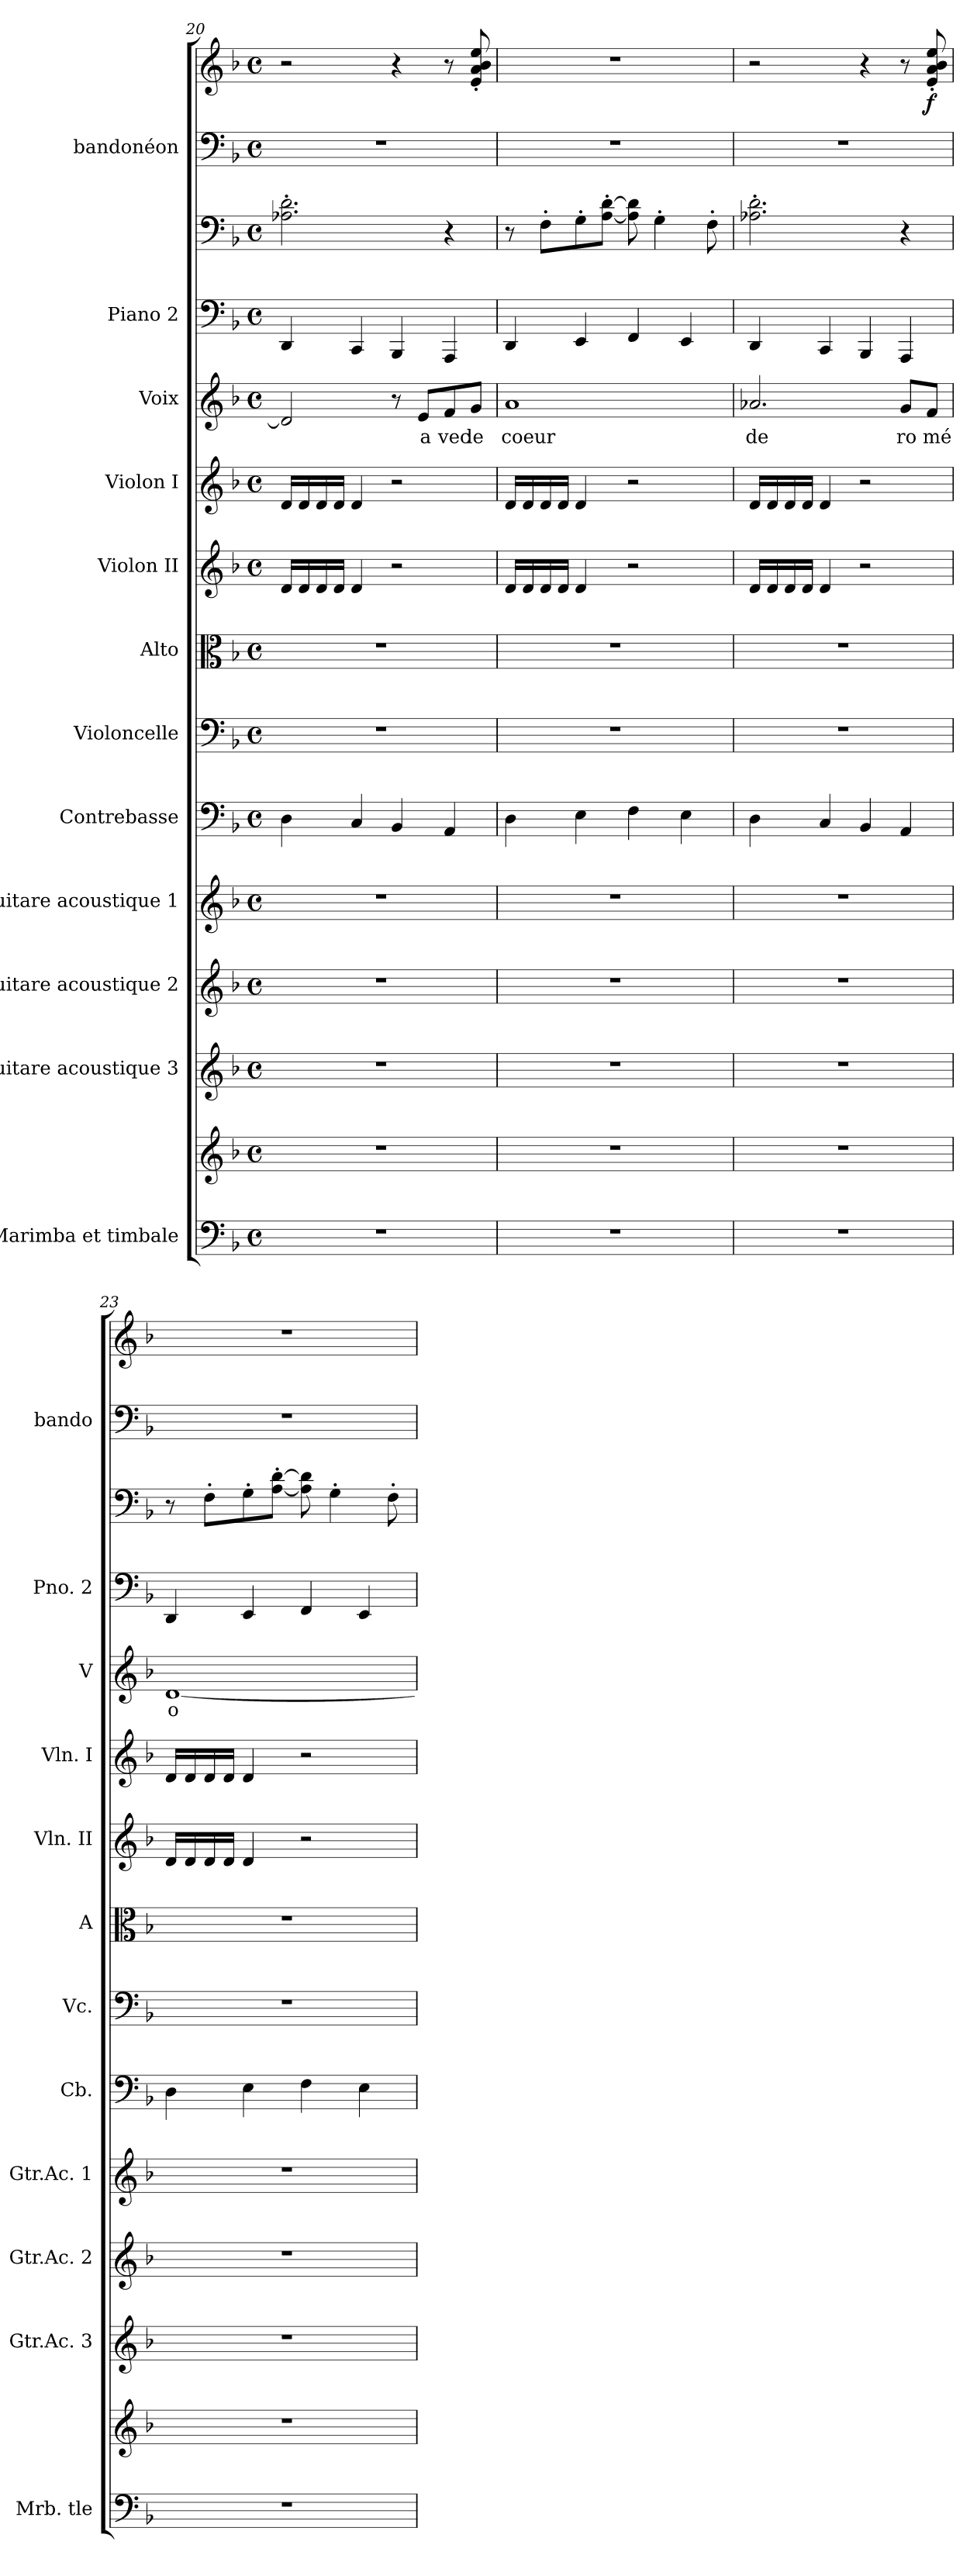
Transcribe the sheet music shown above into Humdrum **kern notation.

**kern	**kern	**kern	**kern	**kern	**kern	**kern	**kern	**kern	**kern	**kern	**text	**kern	**kern	**kern	**kern	**dynam
*part12	*part12	*part11	*part10	*part9	*part8	*part7	*part6	*part5	*part4	*part3	*part3	*part2	*part2	*part1	*part1	*part1
*staff15	*staff14	*staff13	*staff12	*staff11	*staff10	*staff9	*staff8	*staff7	*staff6	*staff5	*staff5	*staff4	*staff3	*staff2	*staff1	*staff1/2
*I"Marimba et timbale	*	*I"Guitare acoustique 3	*I"Guitare acoustique 2	*I"Guitare acoustique 1	*I"Contrebasse	*I"Violoncelle	*I"Alto	*I"Violon II	*I"Violon I	*I"Voix	*	*I"Piano 2	*	*I"bandonéon	*	*
*I'Mrb. tle	*	*I'Gtr.Ac. 3	*I'Gtr.Ac. 2	*I'Gtr.Ac. 1	*I'Cb.	*I'Vc.	*I'A	*I'Vln. II	*I'Vln. I	*I'V	*	*I'Pno. 2	*	*I'bando	*	*
*clefF4	*clefG2	*clefG2	*clefG2	*clefG2	*clefF4	*clefF4	*clefC3	*clefG2	*clefG2	*clefG2	*	*clefF4	*clefF4	*clefF4	*clefG2	*
*	*	*ITrd7c12	*ITrd7c12	*ITrd7c12	*ITrd7c12	*	*	*	*	*	*	*	*	*	*	*
*k[b-]	*k[b-]	*k[b-]	*k[b-]	*k[b-]	*k[b-]	*k[b-]	*k[b-]	*k[b-]	*k[b-]	*k[b-]	*	*k[b-]	*k[b-]	*k[b-]	*k[b-]	*
*d:	*d:	*d:	*d:	*d:	*d:	*d:	*d:	*d:	*d:	*d:	*	*d:	*d:	*d:	*d:	*
*M4/4	*M4/4	*M4/4	*M4/4	*M4/4	*M4/4	*M4/4	*M4/4	*M4/4	*M4/4	*M4/4	*	*M4/4	*M4/4	*M4/4	*M4/4	*
*met(c)	*met(c)	*met(c)	*met(c)	*met(c)	*met(c)	*met(c)	*met(c)	*met(c)	*met(c)	*met(c)	*	*met(c)	*met(c)	*met(c)	*met(c)	*
=20	=20	=20	=20	=20	=20	=20	=20	=20	=20	=20	=20	=20	=20	=20	=20	=20
1r	1r	1r	1r	1r	4DD\	1r	1r	16d/LL	16d/LL	2d/]	.	4DD/	2.A-X\'> 2.d\'>	1r	2r	.
.	.	.	.	.	.	.	.	16d/	16d/	.	.	.	.	.	.	.
.	.	.	.	.	.	.	.	16d/	16d/	.	.	.	.	.	.	.
.	.	.	.	.	.	.	.	16d/JJ	16d/JJ	.	.	.	.	.	.	.
.	.	.	.	.	4CC/	.	.	4d/	4d/	.	.	4CC/	.	.	.	.
.	.	.	.	.	4BBB-/	.	.	2r	2r	8r	.	4BBB-/	.	.	4r	.
!	!	!	!	!	!	!	!	!	!	!	!LO:LY:b	!	!	!	!	!
.	.	.	.	.	.	.	.	.	.	8e/L	a	.	.	.	.	.
!	!	!	!	!	!	!	!	!	!	!	!LO:LY:b	!	!	!	!	!
.	.	.	.	.	4AAA/	.	.	.	.	8f/	vec	4AAA/	4r	.	8r	.
!	!	!	!	!	!	!	!	!	!	!	!LO:LY:b	!	!	!	!	!
.	.	.	.	.	.	.	.	.	.	8g/J	le	.	.	.	8e/'< 8a/'< 8b-/'< 8ee/'<	.
!!LO:LB:g=z
=21	=21	=21	=21	=21	=21	=21	=21	=21	=21	=21	=21	=21	=21	=21	=21	=21
!	!	!	!	!	!	!	!	!	!	!	!LO:LY:b	!	!	!	!	!
1r	1r	1r	1r	1r	4DD\	1r	1r	16d/LL	16d/LL	1a	coeur	4DD/	8r	1r	1r	.
.	.	.	.	.	.	.	.	16d/	16d/	.	.	.	.	.	.	.
.	.	.	.	.	.	.	.	16d/	16d/	.	.	.	8F'>\L	.	.	.
.	.	.	.	.	.	.	.	16d/JJ	16d/JJ	.	.	.	.	.	.	.
.	.	.	.	.	4EE\	.	.	4d/	4d/	.	.	4EE/	8G'>\	.	.	.
.	.	.	.	.	.	.	.	.	.	.	.	.	[8A\'> [8d\'>J	.	.	.
.	.	.	.	.	4FF\	.	.	2r	2r	.	.	4FF/	8A\] 8d\]	.	.	.
.	.	.	.	.	.	.	.	.	.	.	.	.	4G'>\	.	.	.
.	.	.	.	.	4EE\	.	.	.	.	.	.	4EE/	.	.	.	.
.	.	.	.	.	.	.	.	.	.	.	.	.	8F'>\	.	.	.
=22	=22	=22	=22	=22	=22	=22	=22	=22	=22	=22	=22	=22	=22	=22	=22	=22
!	!	!	!	!	!	!	!	!	!	!	!LO:LY:b	!	!	!	!	!
1r	1r	1r	1r	1r	4DD\	1r	1r	16d/LL	16d/LL	2.a-X/	de	4DD/	2.A-X\'> 2.d\'>	1r	2r	.
.	.	.	.	.	.	.	.	16d/	16d/	.	.	.	.	.	.	.
.	.	.	.	.	.	.	.	16d/	16d/	.	.	.	.	.	.	.
.	.	.	.	.	.	.	.	16d/JJ	16d/JJ	.	.	.	.	.	.	.
.	.	.	.	.	4CC/	.	.	4d/	4d/	.	.	4CC/	.	.	.	.
.	.	.	.	.	4BBB-/	.	.	2r	2r	.	.	4BBB-/	.	.	4r	.
!	!	!	!	!	!	!	!	!	!	!	!LO:LY:b	!	!	!	!	!
.	.	.	.	.	4AAA/	.	.	.	.	8g/L	ro	4AAA/	4r	.	8r	.
!	!	!	!	!	!	!	!	!	!	!	!LO:LY:b	!	!	!	!	!LO:DY:b
.	.	.	.	.	.	.	.	.	.	8f/J	mé	.	.	.	8e/'<Z 8a/'<Z 8b-/'<Z 8ee/'<Z	f
=23	=23	=23	=23	=23	=23	=23	=23	=23	=23	=23	=23	=23	=23	=23	=23	=23
!	!	!	!	!	!	!	!	!	!	!	!LO:LY:b	!	!	!	!	!
1r	1r	1r	1r	1r	4DD\	1r	1r	16d/LL	16d/LL	[1d	o	4DD/	8r	1r	1r	.
.	.	.	.	.	.	.	.	16d/	16d/	.	.	.	.	.	.	.
.	.	.	.	.	.	.	.	16d/	16d/	.	.	.	8F'>\L	.	.	.
.	.	.	.	.	.	.	.	16d/JJ	16d/JJ	.	.	.	.	.	.	.
.	.	.	.	.	4EE\	.	.	4d/	4d/	.	.	4EE/	8G'>\	.	.	.
.	.	.	.	.	.	.	.	.	.	.	.	.	[8A\'> [8d\'>J	.	.	.
.	.	.	.	.	4FF\	.	.	2r	2r	.	.	4FF/	8A\] 8d\]	.	.	.
.	.	.	.	.	.	.	.	.	.	.	.	.	4G'>\	.	.	.
.	.	.	.	.	4EE\	.	.	.	.	.	.	4EE/	.	.	.	.
.	.	.	.	.	.	.	.	.	.	.	.	.	8F'>\	.	.	.
=	=	=	=	=	=	=	=	=	=	=	=	=	=	=	=	=
*-	*-	*-	*-	*-	*-	*-	*-	*-	*-	*-	*-	*-	*-	*-	*-	*-
